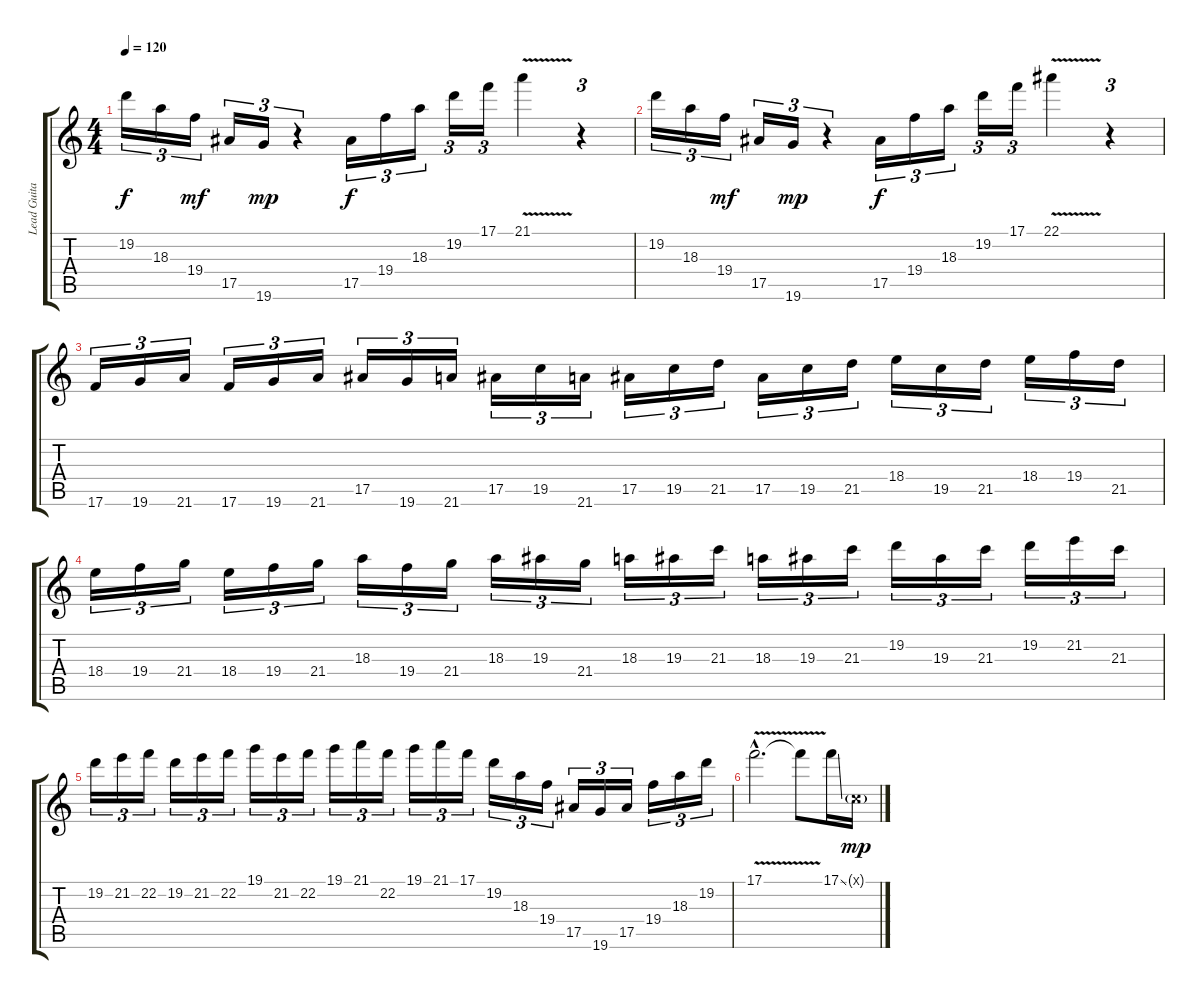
\track ("Lead Guitar C" "Lead Guita") {instrument distortionguitar}
\staff {score tabs}
\tuning (C4 G3 Eb3 Bb2 F2 C2) {hide}
\ts (4 4)
\tempo 120
\clef g2
\ks c
19.2.16{tu (3 2) dy f} 18.3.16{tu (3 2)} 19.4.16{tu (3 2) dy mf} 17.5.16{tu (3 2)} 19.6.16{tu (3 2) dy mp} r.4{tu (3 2)} 17.5.16{tu (3 2) dy f} 19.4.16{tu (3 2)} 18.3.16{tu (3 2)} 19.2.16{tu (3 2)} 17.1.16{tu (3 2)} 21.1{v}.4 r.4{tu (3 2)} |
19.2.16{tu (3 2)} 18.3.16{tu (3 2)} 19.4.16{tu (3 2) dy mf} 17.5.16{tu (3 2)} 19.6.16{tu (3 2) dy mp} r.4{tu (3 2)} 17.5.16{tu (3 2) dy f} 19.4.16{tu (3 2)} 18.3.16{tu (3 2)} 19.2.16{tu (3 2)} 17.1.16{tu (3 2)} 22.1{v}.4 r.4{tu (3 2)} |
17.6.16{tu (3 2)} 19.6.16{tu (3 2)} 21.6.16{tu (3 2)} 17.6.16{tu (3 2)} 19.6.16{tu (3 2)} 21.6.16{tu (3 2)} 17.5.16{tu (3 2)} 19.6.16{tu (3 2)} 21.6.16{tu (3 2)} 17.5.16{tu (3 2)} 19.5.16{tu (3 2)} 21.6.16{tu (3 2)} 17.5.16{tu (3 2)} 19.5.16{tu (3 2)} 21.5.16{tu (3 2)} 17.5.16{tu (3 2)} 19.5.16{tu (3 2)} 21.5.16{tu (3 2)} 18.4.16{tu (3 2)} 19.5.16{tu (3 2)} 21.5.16{tu (3 2)} 18.4.16{tu (3 2)} 19.4.16{tu (3 2)} 21.5.16{tu (3 2)} |
18.4.16{tu (3 2)} 19.4.16{tu (3 2)} 21.4.16{tu (3 2)} 18.4.16{tu (3 2)} 19.4.16{tu (3 2)} 21.4.16{tu (3 2)} 18.3.16{tu (3 2)} 19.4.16{tu (3 2)} 21.4.16{tu (3 2)} 18.3.16{tu (3 2)} 19.3.16{tu (3 2)} 21.4.16{tu (3 2)} 18.3.16{tu (3 2)} 19.3.16{tu (3 2)} 21.3.16{tu (3 2)} 18.3.16{tu (3 2)} 19.3.16{tu (3 2)} 21.3.16{tu (3 2)} 19.2.16{tu (3 2)} 19.3.16{tu (3 2)} 21.3.16{tu (3 2)} 19.2.16{tu (3 2)} 21.2.16{tu (3 2)} 21.3.16{tu (3 2)} |
19.2.16{tu (3 2)} 21.2.16{tu (3 2)} 22.2.16{tu (3 2)} 19.2.16{tu (3 2)} 21.2.16{tu (3 2)} 22.2.16{tu (3 2)} 19.1.16{tu (3 2)} 21.2.16{tu (3 2)} 22.2.16{tu (3 2)} 19.1.16{tu (3 2)} 21.1.16{tu (3 2)} 22.2.16{tu (3 2)} 19.1.16{tu (3 2)} 21.1.16{tu (3 2)} 17.1.16{tu (3 2)} 19.2.16{tu (3 2)} 18.3.16{tu (3 2)} 19.4.16{tu (3 2)} 17.5.16{tu (3 2)} 19.6.16{tu (3 2)} 17.5.16{tu (3 2)} 19.4.16{tu (3 2)} 18.3.16{tu (3 2)} 19.2.16{tu (3 2)} |
17.1{v hac}.2{d} 17.1{t}.8 17.1{ss}.16 0.1{g x}.16{dy mp}
